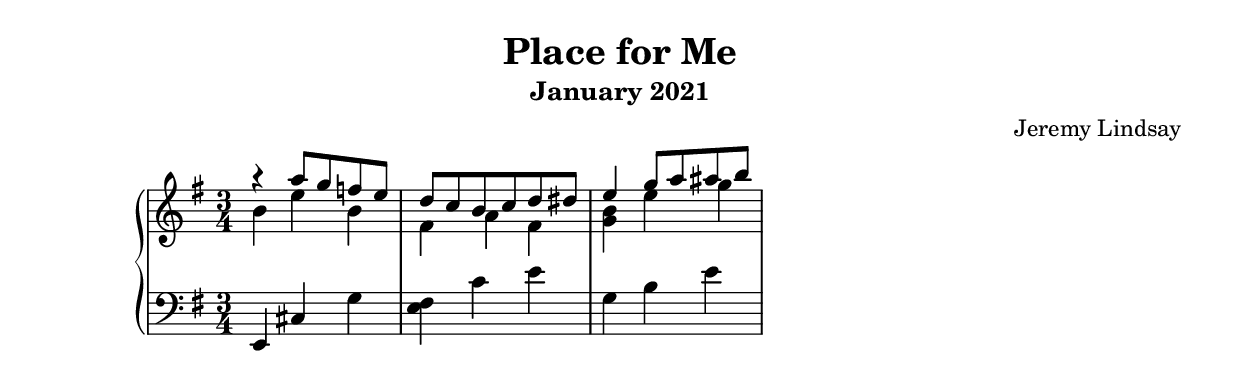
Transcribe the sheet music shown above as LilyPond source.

\version "2.20.0"

\header {
  title = "Place for Me"
  composer = "Jeremy Lindsay"
  subtitle = "January 2021"
}

upper = \relative c'' {
  \clef treble
  \key e \minor
  \time 3/4
  \set fingeringOrientations = #'(up)

  <<
    {r4 a'8 g f e}
    \\
    {b4 e b}
  >> |
  
  <<
    {d8 c b c d dis}
    \\
    {fis,4 a fis}
  >> |  
  
  <<
    {e'4 g8 a ais b}
    \\
    {<g, b>4 e' g}
  >> |
  
  %{
  <<
    {r4 a'8 g f e}
    \\
    {<g, b>4 e' g}
  >> |
  %}  
  
}

lower = \relative c,, {
  \clef bass
  \key e \minor
  \time 3/4
  
  e'4 cis' g' |
  <e fis>4 c' e |
  g,4 b e


}

\score {  
  \new PianoStaff
  <<
    \new Staff = "upper" \upper
    \new Staff = "lower" \lower
  >>
  \layout {}
  \midi {}
}
